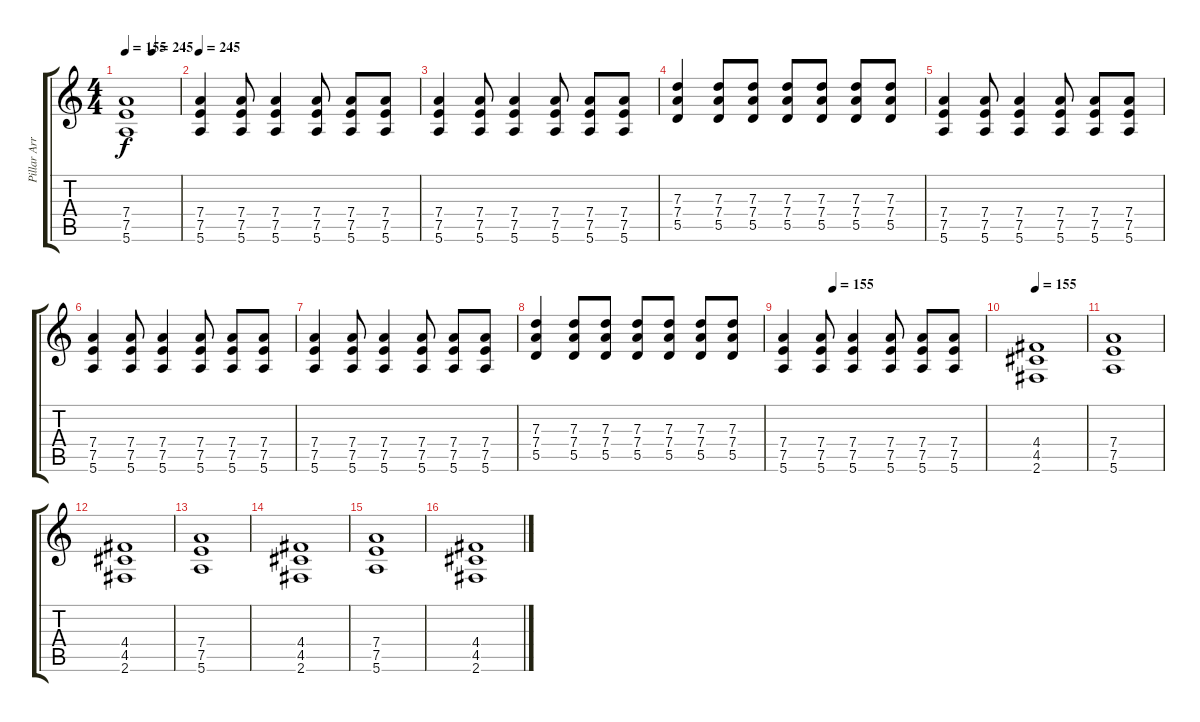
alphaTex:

\track ("Pillar Arrese (Guitarra 2)" "Pillar Arr") {instrument distortionguitar}
\staff {score tabs}
\tuning (E4 B3 G3 D3 A2 E2) {hide}
\ts (4 4)
\tempo 155
\tempo (245 0.5)
\clef g2
\ks c
(7.4 7.5 5.6).1{dy f} |
\tempo 245
(7.4 7.5 5.6).4 (7.4 7.5 5.6).8 (7.4 7.5 5.6).4 (7.4 7.5 5.6).8 (7.4 7.5 5.6).8 (7.4 7.5 5.6).8 |
(7.4 7.5 5.6).4 (7.4 7.5 5.6).8 (7.4 7.5 5.6).4 (7.4 7.5 5.6).8 (7.4 7.5 5.6).8 (7.4 7.5 5.6).8 |
(7.3 7.4 5.5).4 (7.3 7.4 5.5).8 (7.3 7.4 5.5).8 (7.3 7.4 5.5).8 (7.3 7.4 5.5).8 (7.3 7.4 5.5).8 (7.3 7.4 5.5).8 |
(7.4 7.5 5.6).4 (7.4 7.5 5.6).8 (7.4 7.5 5.6).4 (7.4 7.5 5.6).8 (7.4 7.5 5.6).8 (7.4 7.5 5.6).8 |
(7.4 7.5 5.6).4 (7.4 7.5 5.6).8 (7.4 7.5 5.6).4 (7.4 7.5 5.6).8 (7.4 7.5 5.6).8 (7.4 7.5 5.6).8 |
(7.4 7.5 5.6).4 (7.4 7.5 5.6).8 (7.4 7.5 5.6).4 (7.4 7.5 5.6).8 (7.4 7.5 5.6).8 (7.4 7.5 5.6).8 |
(7.3 7.4 5.5).4 (7.3 7.4 5.5).8 (7.3 7.4 5.5).8 (7.3 7.4 5.5).8 (7.3 7.4 5.5).8 (7.3 7.4 5.5).8 (7.3 7.4 5.5).8 |
\tempo (155 0.25)
(7.4 7.5 5.6).4 (7.4 7.5 5.6).8 (7.4 7.5 5.6).4 (7.4 7.5 5.6).8 (7.4 7.5 5.6).8 (7.4 7.5 5.6).8 |
\tempo 155
(4.4 4.5 2.6).1 |
(7.4 7.5 5.6).1 |
(4.4 4.5 2.6).1 |
(7.4 7.5 5.6).1 |
(4.4 4.5 2.6).1 |
(7.4 7.5 5.6).1 |
(4.4 4.5 2.6).1
